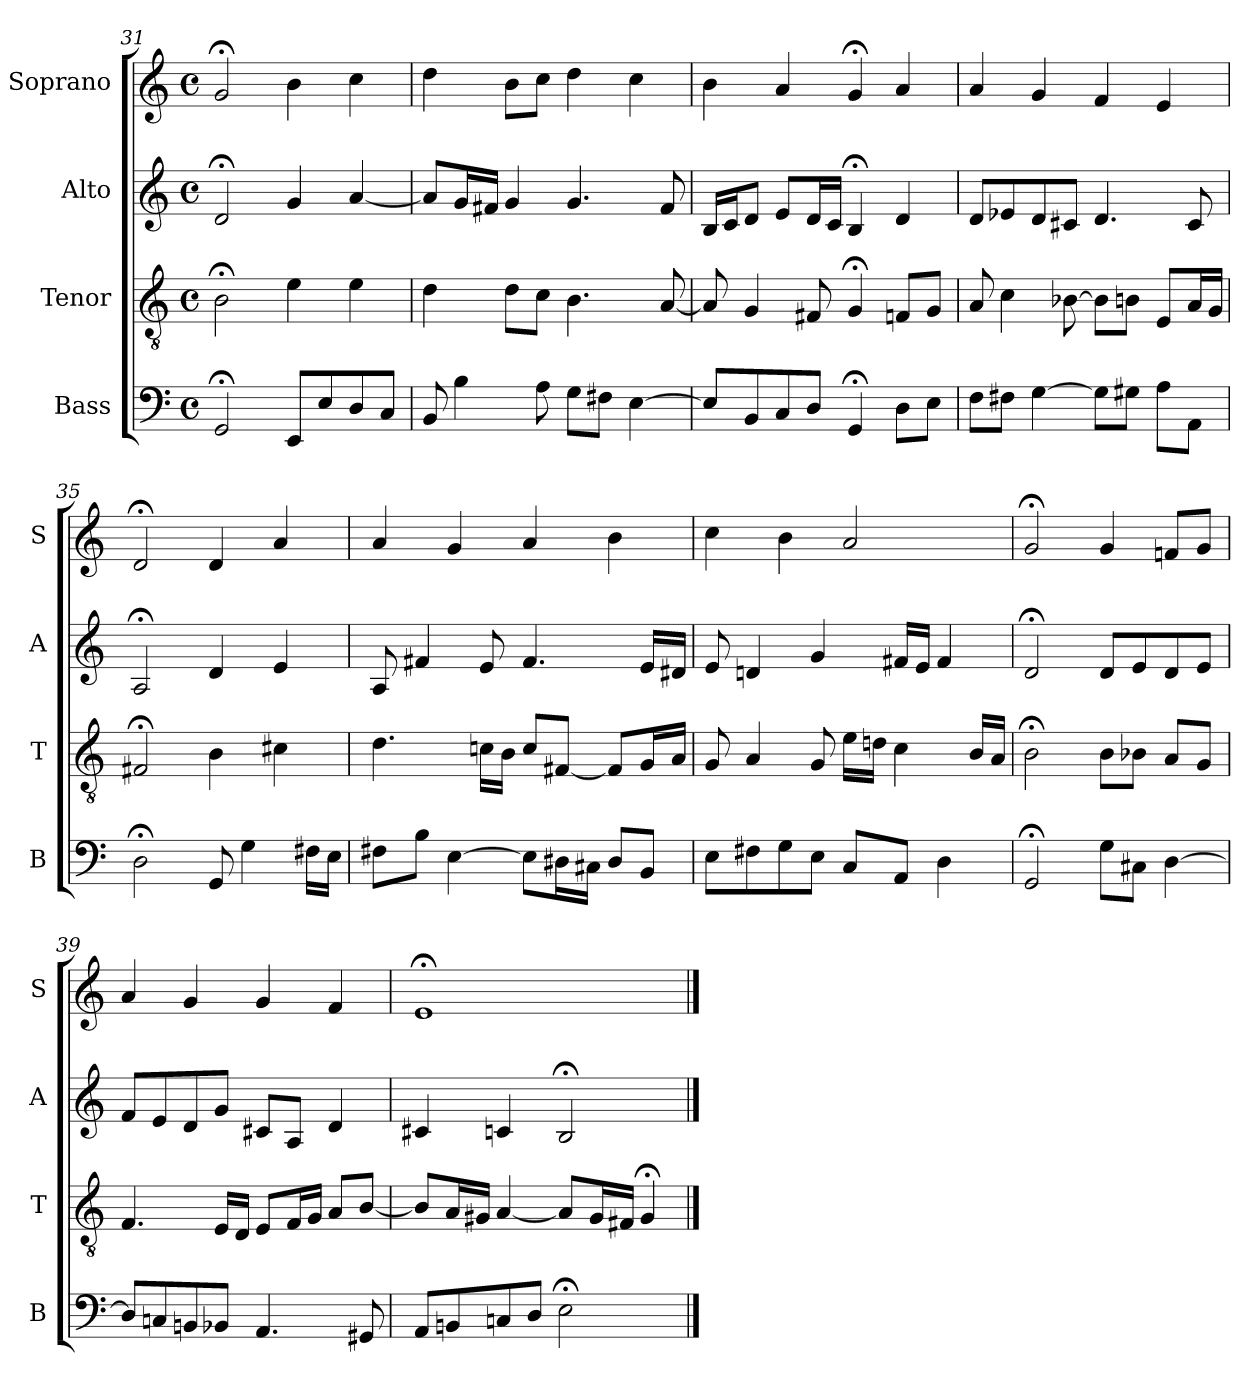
**kern	**kern	**kern	**kern
*part4	*part3	*part2	*part1
*staff4	*staff3	*staff2	*staff1
*I"Bass	*I"Tenor	*I"Alto	*I"Soprano
*I'B	*I'T	*I'A	*I'S
*clefF4	*clefGv2	*clefG2	*clefG2
*k[]	*k[]	*k[]	*k[]
*a:	*a:	*a:	*a:
*M4/4	*M4/4	*M4/4	*M4/4
*met(c)	*met(c)	*met(c)	*met(c)
=31	=31	=31	=31
2GG;<	2B;<	2d;<	2g;<
8EEL	4e	4g	4b
8E	.	.	.
8D	4e	[4a	4cc
8CJ	.	.	.
=32	=32	=32	=32
8BB	4d	8aL]	4dd
4B	.	16gL	.
.	.	16f#XJJ	.
.	8dL	4g	8bL
8A	8cJ	.	8ccJ
8GL	4.B	4.g	4dd
8F#XJ	.	.	.
[4E	.	.	4cc
.	[8A	8f#	.
=33	=33	=33	=33
8EL]	8A]	16BLL	4b
.	.	16cJ	.
8BB	4G	8dJ	.
8C	.	8eL	4a
8DJ	8F#X	16dL	.
.	.	16cJJ	.
4GG;<	4G;<	4B;<	4g;<
8DL	8FnL	4d	4a
8EJ	8GJ	.	.
=34	=34	=34	=34
8FL	8A	8dL	4a
8F#XJ	4c	8e-X	.
[4G	.	8d	4g
.	[8B-X	8c#XJ	.
8GL]	8B-L]	4.d	4f
8G#XJ	8BnJ	.	.
8AL	8EL	.	4e
8AAJ	16AL	8c#	.
.	16GJJ	.	.
=35	=35	=35	=35
2D;<i	2F#X;<	2A;<i	2d;<
8GGi	4B	4di	4d
4G	.	.	.
.	4c#X	4e	4a
16F#XLL	.	.	.
16EJJ	.	.	.
=36	=36	=36	=36
8F#XL	4.d	8A	4a
8BJ	.	4f#X	.
[4E	.	.	4g
.	16cnLL	8e	.
.	16BJJ	.	.
8EL]	8cL	4.f#	4a
16D#XL	[8F#XJ	.	.
16C#XJJ	.	.	.
8D#L	8F#L]	.	4b
8BBJ	16GL	16eLL	.
.	16AJJ	16d#XJJ	.
=37	=37	=37	=37
8EL	8G	8e	4cc
8F#X	4A	4dn	.
8G	.	.	4b
8EJ	8G	4g	.
8CL	16eLL	.	2a
.	16dnJJ	.	.
8AAJ	4c	16f#XLL	.
.	.	16eJJ	.
4D	.	4f#	.
.	16BLL	.	.
.	16AJJ	.	.
=38	=38	=38	=38
2GG;<	2B;<	2d;<	2g;<
8GL	8BL	8dL	4g
8C#XJ	8B-XJ	8e	.
[4D	8AL	8d	8fnL
.	8GJ	8eJ	8gJ
=39	=39	=39	=39
8DL]	4.F	8fL	4a
8Cn	.	8e	.
8BBn	.	8d	4g
8BB-XJ	16ELL	8gJ	.
.	16DJJ	.	.
4.AA	8EL	8c#XL	4g
.	16FL	8AJ	.
.	16GJJ	.	.
.	8AL	4d	4f
8GG#X	[8BJ	.	.
=40	=40	=40	=40
8AAL	8BL]	4c#X	1e;<
8BBn	16AL	.	.
.	16G#XJJ	.	.
8Cn	[4A	4cn	.
8DJ	.	.	.
2E;<	8AL]	2B;<	.
.	16G#L	.	.
.	16F#XJJ	.	.
.	4G#;<	.	.
==	==	==	==
*-	*-	*-	*-
